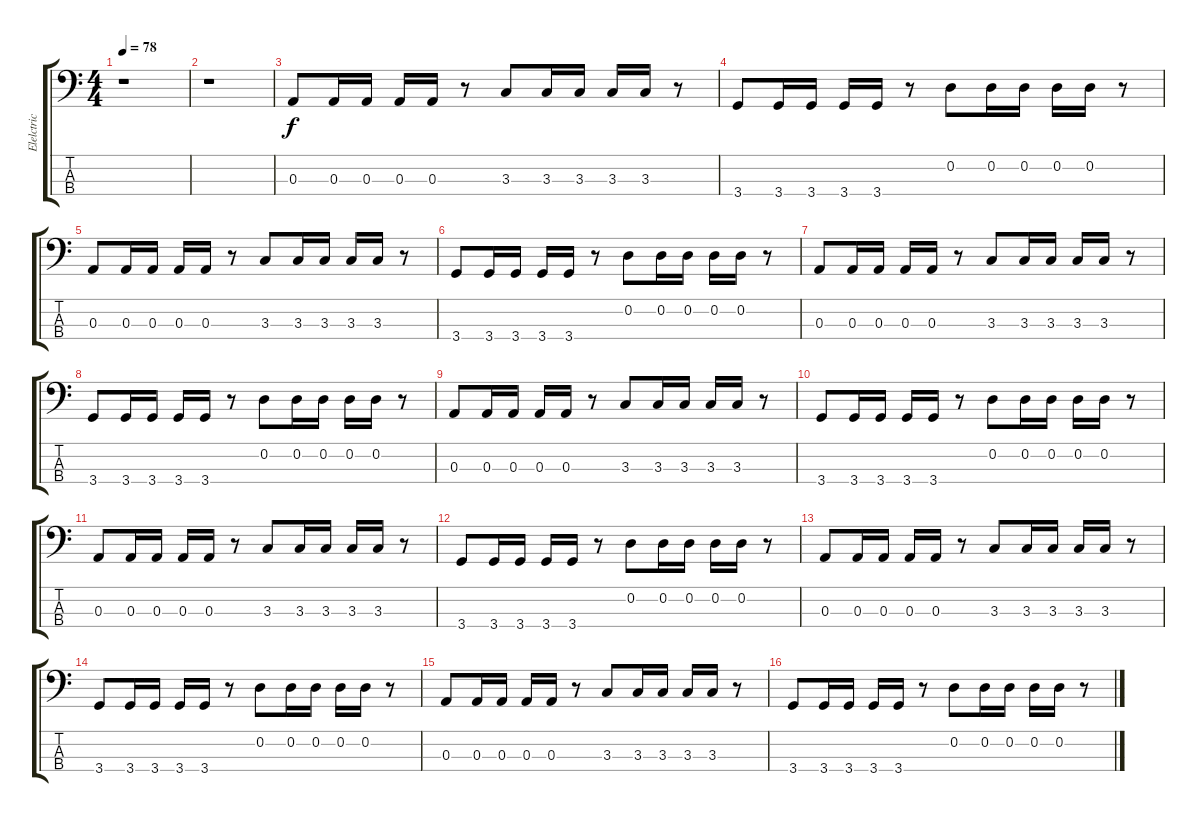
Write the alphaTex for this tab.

\track ("Elelctric Bass" "Elelctric ") {instrument electricbassfinger}
\staff {score tabs}
\tuning (G2 D2 A1 E1) {hide}
\ts (4 4)
\tempo 78
\clef f4
\ks c
r.1{dy f} |
r.1 |
0.3.8 0.3.16 0.3.16 0.3.16 0.3.16 r.8 3.3.8 3.3.16 3.3.16 3.3.16 3.3.16 r.8 |
3.4.8 3.4.16 3.4.16 3.4.16 3.4.16 r.8 0.2.8 0.2.16 0.2.16 0.2.16 0.2.16 r.8 |
0.3.8 0.3.16 0.3.16 0.3.16 0.3.16 r.8 3.3.8 3.3.16 3.3.16 3.3.16 3.3.16 r.8 |
3.4.8 3.4.16 3.4.16 3.4.16 3.4.16 r.8 0.2.8 0.2.16 0.2.16 0.2.16 0.2.16 r.8 |
0.3.8 0.3.16 0.3.16 0.3.16 0.3.16 r.8 3.3.8 3.3.16 3.3.16 3.3.16 3.3.16 r.8 |
3.4.8 3.4.16 3.4.16 3.4.16 3.4.16 r.8 0.2.8 0.2.16 0.2.16 0.2.16 0.2.16 r.8 |
0.3.8 0.3.16 0.3.16 0.3.16 0.3.16 r.8 3.3.8 3.3.16 3.3.16 3.3.16 3.3.16 r.8 |
3.4.8 3.4.16 3.4.16 3.4.16 3.4.16 r.8 0.2.8 0.2.16 0.2.16 0.2.16 0.2.16 r.8 |
0.3.8 0.3.16 0.3.16 0.3.16 0.3.16 r.8 3.3.8 3.3.16 3.3.16 3.3.16 3.3.16 r.8 |
3.4.8 3.4.16 3.4.16 3.4.16 3.4.16 r.8 0.2.8 0.2.16 0.2.16 0.2.16 0.2.16 r.8 |
0.3.8 0.3.16 0.3.16 0.3.16 0.3.16 r.8 3.3.8 3.3.16 3.3.16 3.3.16 3.3.16 r.8 |
3.4.8 3.4.16 3.4.16 3.4.16 3.4.16 r.8 0.2.8 0.2.16 0.2.16 0.2.16 0.2.16 r.8 |
0.3.8 0.3.16 0.3.16 0.3.16 0.3.16 r.8 3.3.8 3.3.16 3.3.16 3.3.16 3.3.16 r.8 |
3.4.8 3.4.16 3.4.16 3.4.16 3.4.16 r.8 0.2.8 0.2.16 0.2.16 0.2.16 0.2.16 r.8
